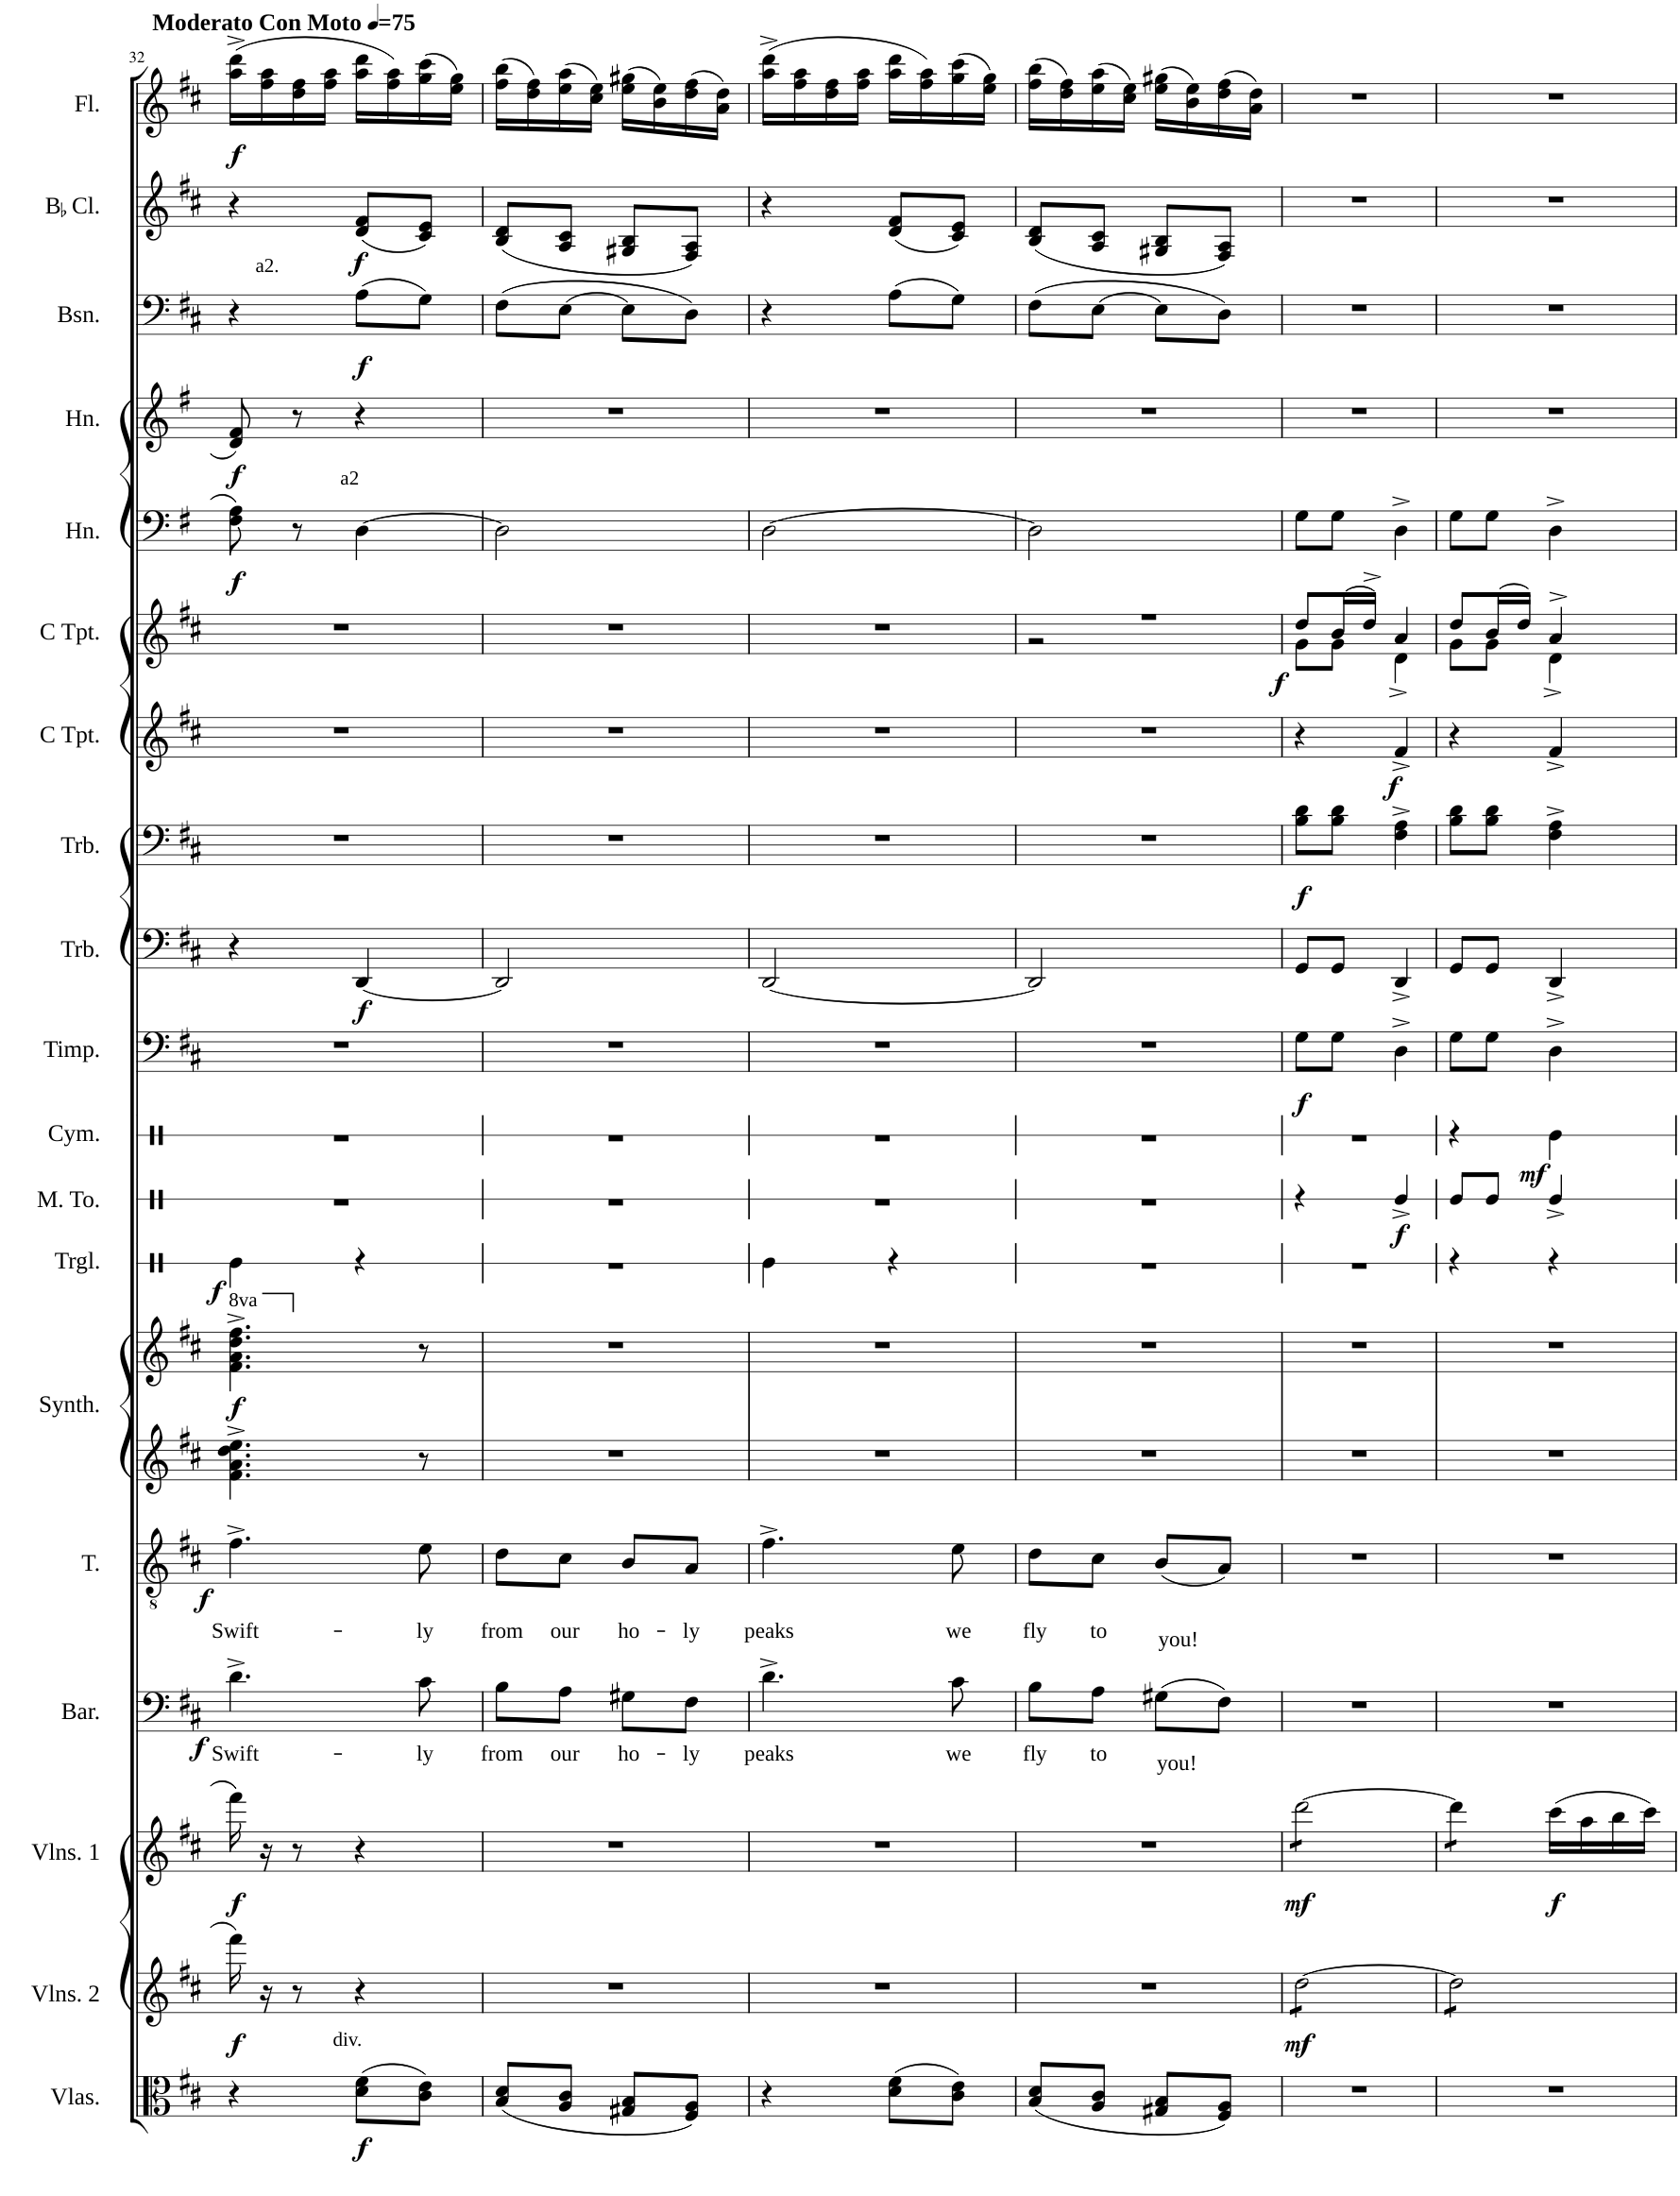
**kern	**dynam	**kern	**dynam	**kern	**dynam	**kern	**text	**dynam	**kern	**text	**dynam	**kern	**kern	**dynam	**kern	**dynam	**kern	**dynam	**kern	**dynam	**kern	**dynam	**kern	**dynam	**kern	**dynam	**kern	**dynam	**kern	**dynam	**kern	**dynam	**kern	**dynam
*part16	*part16	*part15	*part15	*part14	*part14	*part13	*part13	*part13	*part12	*part12	*part12	*part11	*part11	*part11	*part10	*part10	*part9	*part9	*part8	*part8	*part7	*part7	*part6	*part6	*part5	*part5	*part4	*part4	*part3	*part3	*part2	*part2	*part1	*part1
*staff17	*staff17	*staff16	*staff16	*staff15	*staff15	*staff14	*staff14	*staff14	*staff13	*staff13	*staff13	*staff12	*staff11	*staff11/12	*staff10	*staff10	*staff9	*staff9	*staff8	*staff8	*staff7	*staff7	*staff6	*staff6	*staff5	*staff5	*staff4	*staff4	*staff3	*staff3	*staff2	*staff2	*staff1	*staff1
*I"Violas	*	*I"Violins 2	*	*I"Violins 1	*	*I"Baritone	*	*	*I"Tenor	*	*	*I"Keyboard Synthesizer	*	*	*I"Timpani	*	*I"Trombone	*	*I"Trombone	*	*I"C Trumpet	*	*I"C Trumpet	*	*I"Horn	*	*I"Horn	*	*I"Bassoon	*	*I"BaccidentalFlat Clarinet	*	*I"Flute	*
*I'Vlas.	*	*I'Vlns. 2	*	*I'Vlns. 1	*	*I'Bar.	*	*	*I'T.	*	*	*I'Synth.	*	*	*I'Timp.	*	*I'Trb.	*	*I'Trb.	*	*I'C Tpt.	*	*I'C Tpt.	*	*I'Hn.	*	*I'Hn.	*	*I'Bsn.	*	*I'BaccidentalFlat Cl.	*	*I'Fl.	*
!!LO:PB:g=z
*clefC3	*	*clefG2	*	*clefG2	*	*clefF4	*	*	*clefGv2	*	*	*clefG2	*clefG2	*	*clefF4	*	*clefF4	*	*clefF4	*	*clefG2	*	*clefG2	*	*clefF4	*	*clefG2	*	*clefF4	*	*clefG2	*	*clefG2	*
*	*	*	*	*	*	*	*	*	*	*	*	*	*	*	*	*	*	*	*	*	*	*	*	*	*ITrd4c7	*	*ITrd4c7	*	*	*	*ITrd1c2	*	*	*
*k[f#c#]	*	*k[f#c#]	*	*k[f#c#]	*	*k[f#c#]	*	*	*k[f#c#]	*	*	*k[f#c#]	*k[f#c#]	*	*k[f#c#]	*	*k[f#c#]	*	*k[f#c#]	*	*k[f#c#]	*	*k[f#c#]	*	*k[f#]	*	*k[f#]	*	*k[f#c#]	*	*k[f#c#]	*	*k[f#c#]	*
*M2/4	*	*M2/4	*	*M2/4	*	*M2/4	*	*	*M2/4	*	*	*M2/4	*M2/4	*	*M2/4	*	*M2/4	*	*M2/4	*	*M2/4	*	*M2/4	*	*M2/4	*	*M2/4	*	*M2/4	*	*M2/4	*	*M2/4	*
*MM75	*	*MM75	*	*MM75	*	*MM75	*	*	*MM75	*	*	*MM75	*MM75	*	*MM75	*	*MM75	*	*MM75	*	*MM75	*	*MM75	*	*MM75	*	*MM75	*	*MM75	*	*MM75	*	*MM75	*
=32	=32	=32	=32	=32	=32	=32	=32	=32	=32	=32	=32	=32	=32	=32	=32	=32	=32	=32	=32	=32	=32	=32	=32	=32	=32	=32	=32	=32	=32	=32	=32	=32	=32	=32
!	!	!	!	!	!	!	!LO:LY:b	!	!	!LO:LY:b	!	!	!	!	!	!	!	!	!	!	!	!	!	!	!	!	!	!	!	!	!	!	!	!
*	*	*	*	*	*	*	*	*	*	*	*	*	*8va	*	*	*	*	*	*	*	*	*	*	*	*	*	*	*	*	*	*	*	*	*
!	!	!	!	!	!	!	!	!	!	!	!	!	!	!	!	!	!	!	!	!	!	!	!	!	!	!	!	!	!	!	!	!	!LO:TX:a:B:t=Moderato Con Moto	!
!	!	!	!	!	!	!	!	!	!	!	!	!	!	!	!	!	!	!	!	!	!	!	!	!	!	!	!	!	!LO:TX:a:t=a2.	!	!	!	!	!
!	!	!	!LO:DY:b	!	!LO:DY:b	!	!	!LO:DY:b	!	!	!LO:DY:b	!	!	!LO:DY:b	!	!	!	!	!	!	!	!	!	!	!	!LO:DY:b	!	!LO:DY:b	!	!	!	!	!	!LO:DY:b
4r	.	16fff#\	f	16fff#\	f	4.d^\	Swift-	f	4.f#^\	Swift-	f	4.f#\^ 4.a\^ 4.dd\^ 4.ee\^	4.ff#\^ 4.aa\^ 4.ddd\^ 4.fff#\^	f	2r	.	4r	.	2r	.	2r	.	2r	.	8F#\ 8A\	f	8d/ 8f#/	f	4r	.	4r	.	(16aa\^ 16ddd\^LL	f
.	.	16r	.	16r	.	.	.	.	.	.	.	.	.	.	.	.	.	.	.	.	.	.	.	.	.	.	.	.	.	.	.	.	16ff#\ 16aa\	.
.	.	8r	.	8r	.	.	.	.	.	.	.	.	.	.	.	.	.	.	.	.	.	.	.	.	8r	.	8r	.	.	.	.	.	16dd\ 16ff#\	.
.	.	.	.	.	.	.	.	.	.	.	.	.	.	.	.	.	.	.	.	.	.	.	.	.	.	.	.	.	.	.	.	.	16ff#\ 16aa\JJ	.
!	!	!	!	!	!	!	!	!	!	!	!	!	!	!	!	!	!	!	!	!	!	!	!	!	!LO:TX:a:t=a2	!	!	!	!	!	!	!	!	!
!LO:TX:a:t=div.	!	!	!	!	!	!	!	!	!	!	!	!	!	!	!	!	!	!	!	!	!	!	!	!	!	!	!	!	!	!	!	!	!	!
!	!LO:DY:b	!	!	!	!	!	!	!	!	!	!	!	!	!	!	!	!	!LO:DY:b	!	!	!	!	!	!	!	!	!	!	!	!LO:DY:b	!	!LO:DY:b	!	!
(8d\ 8f#\L	f	4r	.	4r	.	.	.	.	.	.	.	.	.	.	.	.	[4DD/	f	.	.	.	.	.	.	[4D\	.	4r	.	(8A\L	f	(8d/ 8f#/L	f	16aa\ 16ddd\LL	.
.	.	.	.	.	.	.	.	.	.	.	.	.	.	.	.	.	.	.	.	.	.	.	.	.	.	.	.	.	.	.	.	.	16ff#\ 16aa\)	.
!	!	!	!	!	!	!	!LO:LY:b	!	!	!LO:LY:b	!	!	!	!	!	!	!	!	!	!	!	!	!	!	!	!	!	!	!	!	!	!	!	!
8c#\ 8e\J)	.	.	.	.	.	8c#\	-ly	.	8e\	-ly	.	8r	8r	.	.	.	.	.	.	.	.	.	.	.	.	.	.	.	8G\J)	.	8c#/ 8e/J)	.	(16gg\ 16ccc#\	.
.	.	.	.	.	.	.	.	.	.	.	.	.	.	.	.	.	.	.	.	.	.	.	.	.	.	.	.	.	.	.	.	.	16ee\ 16gg\JJ)	.
=33	=33	=33	=33	=33	=33	=33	=33	=33	=33	=33	=33	=33	=33	=33	=33	=33	=33	=33	=33	=33	=33	=33	=33	=33	=33	=33	=33	=33	=33	=33	=33	=33	=33	=33
!	!	!	!	!	!	!	!LO:LY:b	!	!	!LO:LY:b	!	!	!	!	!	!	!	!	!	!	!	!	!	!	!	!	!	!	!	!	!	!	!	!
*	*	*	*	*	*	*	*	*	*	*	*	*	*X8va	*	*	*	*	*	*	*	*	*	*	*	*	*	*	*	*	*	*	*	*	*
(8B/ 8d/L	.	2r	.	2r	.	8B\L	from	.	8d\L	from	.	2r	2r	.	2r	.	2DD/]	.	2r	.	2r	.	2r	.	2D\]	.	2r	.	(8F#\L	.	(8B/ 8d/L	.	(16ff#\ 16bb\LL	.
.	.	.	.	.	.	.	.	.	.	.	.	.	.	.	.	.	.	.	.	.	.	.	.	.	.	.	.	.	.	.	.	.	16dd\ 16ff#\)	.
!	!	!	!	!	!	!	!LO:LY:b	!	!	!LO:LY:b	!	!	!	!	!	!	!	!	!	!	!	!	!	!	!	!	!	!	!	!	!	!	!	!
8A/ 8c#/J	.	.	.	.	.	8A\J	our	.	8c#\J	our	.	.	.	.	.	.	.	.	.	.	.	.	.	.	.	.	.	.	[8E\J	.	8A/ 8c#/J	.	(16ee\ 16aa\	.
.	.	.	.	.	.	.	.	.	.	.	.	.	.	.	.	.	.	.	.	.	.	.	.	.	.	.	.	.	.	.	.	.	16cc#\ 16ee\JJ)	.
!	!	!	!	!	!	!	!LO:LY:b	!	!	!LO:LY:b	!	!	!	!	!	!	!	!	!	!	!	!	!	!	!	!	!	!	!	!	!	!	!	!
8G#X/ 8B/L	.	.	.	.	.	8G#X\L	ho-	.	8B/L	ho-	.	.	.	.	.	.	.	.	.	.	.	.	.	.	.	.	.	.	8E\L]	.	8G#X/ 8B/L	.	(16ee\ 16gg#X\LL	.
.	.	.	.	.	.	.	.	.	.	.	.	.	.	.	.	.	.	.	.	.	.	.	.	.	.	.	.	.	.	.	.	.	16b\ 16ee\)	.
!	!	!	!	!	!	!	!LO:LY:b	!	!	!LO:LY:b	!	!	!	!	!	!	!	!	!	!	!	!	!	!	!	!	!	!	!	!	!	!	!	!
8F#/ 8A/J)	.	.	.	.	.	8F#\J	-ly	.	8A/J	-ly	.	.	.	.	.	.	.	.	.	.	.	.	.	.	.	.	.	.	8D\J)	.	8F#/ 8A/J)	.	(16dd\ 16ff#\	.
.	.	.	.	.	.	.	.	.	.	.	.	.	.	.	.	.	.	.	.	.	.	.	.	.	.	.	.	.	.	.	.	.	16a\ 16dd\JJ)	.
=34	=34	=34	=34	=34	=34	=34	=34	=34	=34	=34	=34	=34	=34	=34	=34	=34	=34	=34	=34	=34	=34	=34	=34	=34	=34	=34	=34	=34	=34	=34	=34	=34	=34	=34
!	!	!	!	!	!	!	!LO:LY:b	!	!	!LO:LY:b	!	!	!	!	!	!	!	!	!	!	!	!	!	!	!	!	!	!	!	!	!	!	!	!
4r	.	2r	.	2r	.	4.d^\	peaks	.	4.f#^\	peaks	.	2r	2r	.	2r	.	[2DD/	.	2r	.	2r	.	2r	.	[2D\	.	2r	.	4r	.	4r	.	(16aa\^ 16ddd\^LL	.
.	.	.	.	.	.	.	.	.	.	.	.	.	.	.	.	.	.	.	.	.	.	.	.	.	.	.	.	.	.	.	.	.	16ff#\ 16aa\	.
.	.	.	.	.	.	.	.	.	.	.	.	.	.	.	.	.	.	.	.	.	.	.	.	.	.	.	.	.	.	.	.	.	16dd\ 16ff#\	.
.	.	.	.	.	.	.	.	.	.	.	.	.	.	.	.	.	.	.	.	.	.	.	.	.	.	.	.	.	.	.	.	.	16ff#\ 16aa\JJ	.
(8d\ 8f#\L	.	.	.	.	.	.	.	.	.	.	.	.	.	.	.	.	.	.	.	.	.	.	.	.	.	.	.	.	(8A\L	.	(8d/ 8f#/L	.	16aa\ 16ddd\LL	.
.	.	.	.	.	.	.	.	.	.	.	.	.	.	.	.	.	.	.	.	.	.	.	.	.	.	.	.	.	.	.	.	.	16ff#\ 16aa\)	.
!	!	!	!	!	!	!	!LO:LY:b	!	!	!LO:LY:b	!	!	!	!	!	!	!	!	!	!	!	!	!	!	!	!	!	!	!	!	!	!	!	!
8c#\ 8e\J)	.	.	.	.	.	8c#\	we	.	8e\	we	.	.	.	.	.	.	.	.	.	.	.	.	.	.	.	.	.	.	8G\J)	.	8c#/ 8e/J)	.	(16gg\ 16ccc#\	.
.	.	.	.	.	.	.	.	.	.	.	.	.	.	.	.	.	.	.	.	.	.	.	.	.	.	.	.	.	.	.	.	.	16ee\ 16gg\JJ)	.
=35	=35	=35	=35	=35	=35	=35	=35	=35	=35	=35	=35	=35	=35	=35	=35	=35	=35	=35	=35	=35	=35	=35	=35	=35	=35	=35	=35	=35	=35	=35	=35	=35	=35	=35
!	!	!	!	!	!	!	!LO:LY:b	!	!	!LO:LY:b	!	!	!	!	!	!	!	!	!	!	!	!	!	!	!	!	!	!	!	!	!	!	!	!
*	*	*	*	*	*	*	*	*	*	*	*	*	*	*	*	*	*	*	*	*	*	*	*^	*	*	*	*	*	*	*	*	*	*	*
(8B/ 8d/L	.	2r	.	2r	.	8B\L	fly	.	8d\L	fly	.	2r	2r	.	2r	.	2DD/]	.	2r	.	2r	.	2r	2r	.	2D\]	.	2r	.	(8F#\L	.	(8B/ 8d/L	.	(16ff#\ 16bb\LL	.
.	.	.	.	.	.	.	.	.	.	.	.	.	.	.	.	.	.	.	.	.	.	.	.	.	.	.	.	.	.	.	.	.	.	16dd\ 16ff#\)	.
!	!	!	!	!	!	!	!LO:LY:b	!	!	!LO:LY:b	!	!	!	!	!	!	!	!	!	!	!	!	!	!	!	!	!	!	!	!	!	!	!	!	!
8A/ 8c#/J	.	.	.	.	.	8A\J	to	.	8c#\J	to	.	.	.	.	.	.	.	.	.	.	.	.	.	.	.	.	.	.	.	[8E\J	.	8A/ 8c#/J	.	(16ee\ 16aa\	.
.	.	.	.	.	.	.	.	.	.	.	.	.	.	.	.	.	.	.	.	.	.	.	.	.	.	.	.	.	.	.	.	.	.	16cc#\ 16ee\JJ)	.
!	!	!	!	!	!	!	!LO:LY:b	!	!	!LO:LY:b	!	!	!	!	!	!	!	!	!	!	!	!	!	!	!	!	!	!	!	!	!	!	!	!	!
8G#X/ 8B/L	.	.	.	.	.	(8G#X\L	you!	.	(8B/L	you!	.	.	.	.	.	.	.	.	.	.	.	.	.	.	.	.	.	.	.	8E\L]	.	8G#X/ 8B/L	.	(16ee\ 16gg#X\LL	.
.	.	.	.	.	.	.	.	.	.	.	.	.	.	.	.	.	.	.	.	.	.	.	.	.	.	.	.	.	.	.	.	.	.	16b\ 16ee\)	.
8F#/ 8A/J)	.	.	.	.	.	8F#\J)	.	.	8A/J)	.	.	.	.	.	.	.	.	.	.	.	.	.	.	.	.	.	.	.	.	8D\J)	.	8F#/ 8A/J)	.	(16dd\ 16ff#\	.
.	.	.	.	.	.	.	.	.	.	.	.	.	.	.	.	.	.	.	.	.	.	.	.	.	.	.	.	.	.	.	.	.	.	16a\ 16dd\JJ)	.
=36	=36	=36	=36	=36	=36	=36	=36	=36	=36	=36	=36	=36	=36	=36	=36	=36	=36	=36	=36	=36	=36	=36	=36	=36	=36	=36	=36	=36	=36	=36	=36	=36	=36	=36	=36
!	!	!	!LO:DY:b	!	!LO:DY:b	!	!	!	!	!	!	!	!	!	!	!LO:DY:b	!	!	!	!LO:DY:b	!	!	!	!	!LO:DY:b	!	!	!	!	!	!	!	!	!	!
*	*	*tremolo	*	*	*	*	*	*	*	*	*	*	*	*	*	*	*	*	*	*	*	*	*	*	*	*	*	*	*	*	*	*	*	*	*
*	*	*	*	*tremolo	*	*	*	*	*	*	*	*	*	*	*	*	*	*	*	*	*	*	*	*	*	*	*	*	*	*	*	*	*	*	*
2r	.	[8dd\L	mf	[8ddd\L	mf	2r	.	.	2r	.	.	2r	2r	.	8G\L	f	8GG/L	.	8B\ 8d\L	f	4r	.	8dd/L	8g\L	f	8G\L	.	2r	.	2r	.	2r	.	2r	.
.	.	8dd\	.	8ddd\	.	.	.	.	.	.	.	.	.	.	8G\J	.	8GG/J	.	8B\ 8d\J	.	.	.	(16b/L	8g\J	.	8G\J	.	.	.	.	.	.	.	.	.
.	.	.	.	.	.	.	.	.	.	.	.	.	.	.	.	.	.	.	.	.	.	.	16dd^/JJ)	.	.	.	.	.	.	.	.	.	.	.	.
!	!	!	!	!	!	!	!	!	!	!	!	!	!	!	!	!	!	!	!	!	!	!LO:DY:b	!	!	!	!	!	!	!	!	!	!	!	!	!
.	.	8dd\	.	8ddd\	.	.	.	.	.	.	.	.	.	.	4D^\	.	4DD^/	.	4F#\^ 4A\^	.	4f#^/	f	4a/	4d^\	.	4D^\	.	.	.	.	.	.	.	.	.
.	.	8dd\J	.	8ddd\J	.	.	.	.	.	.	.	.	.	.	.	.	.	.	.	.	.	.	.	.	.	.	.	.	.	.	.	.	.	.	.
=37	=37	=37	=37	=37	=37	=37	=37	=37	=37	=37	=37	=37	=37	=37	=37	=37	=37	=37	=37	=37	=37	=37	=37	=37	=37	=37	=37	=37	=37	=37	=37	=37	=37	=37	=37
2r	.	8dd\]L	.	8ddd\]L	.	2r	.	.	2r	.	.	2r	2r	.	8G\L	.	8GG/L	.	8B\ 8d\L	.	4r	.	8dd/L	8g\L	.	8G\L	.	2r	.	2r	.	2r	.	2r	.
.	.	8dd\	.	8ddd\J	.	.	.	.	.	.	.	.	.	.	8G\J	.	8GG/J	.	8B\ 8d\J	.	.	.	(16b/L	8g\J	.	8G\J	.	.	.	.	.	.	.	.	.
*	*	*	*	*Xtremolo	*	*	*	*	*	*	*	*	*	*	*	*	*	*	*	*	*	*	*	*	*	*	*	*	*	*	*	*	*	*	*
.	.	.	.	.	.	.	.	.	.	.	.	.	.	.	.	.	.	.	.	.	.	.	16dd/JJ)	.	.	.	.	.	.	.	.	.	.	.	.
!	!	!	!	!	!LO:DY:b	!	!	!	!	!	!	!	!	!	!	!	!	!	!	!	!	!	!	!	!	!	!	!	!	!	!	!	!	!	!
.	.	8dd\	.	(16ccc#\LL	f	.	.	.	.	.	.	.	.	.	4D^\	.	4DD^/	.	4F#\^ 4A\^	.	4f#^/	.	4a^/	4d^\	.	4D^\	.	.	.	.	.	.	.	.	.
.	.	.	.	16aa\	.	.	.	.	.	.	.	.	.	.	.	.	.	.	.	.	.	.	.	.	.	.	.	.	.	.	.	.	.	.	.
.	.	8dd\J	.	16bb\	.	.	.	.	.	.	.	.	.	.	.	.	.	.	.	.	.	.	.	.	.	.	.	.	.	.	.	.	.	.	.
*	*	*Xtremolo	*	*	*	*	*	*	*	*	*	*	*	*	*	*	*	*	*	*	*	*	*	*	*	*	*	*	*	*	*	*	*	*	*
.	.	.	.	16ccc#\JJ)	.	.	.	.	.	.	.	.	.	.	.	.	.	.	.	.	.	.	.	.	.	.	.	.	.	.	.	.	.	.	.
*	*	*	*	*	*	*	*	*	*	*	*	*	*	*	*	*	*	*	*	*	*	*	*v	*v	*	*	*	*	*	*	*	*	*	*	*
=	=	=	=	=	=	=	=	=	=	=	=	=	=	=	=	=	=	=	=	=	=	=	=	=	=	=	=	=	=	=	=	=	=	=
*-	*-	*-	*-	*-	*-	*-	*-	*-	*-	*-	*-	*-	*-	*-	*-	*-	*-	*-	*-	*-	*-	*-	*-	*-	*-	*-	*-	*-	*-	*-	*-	*-	*-	*-
